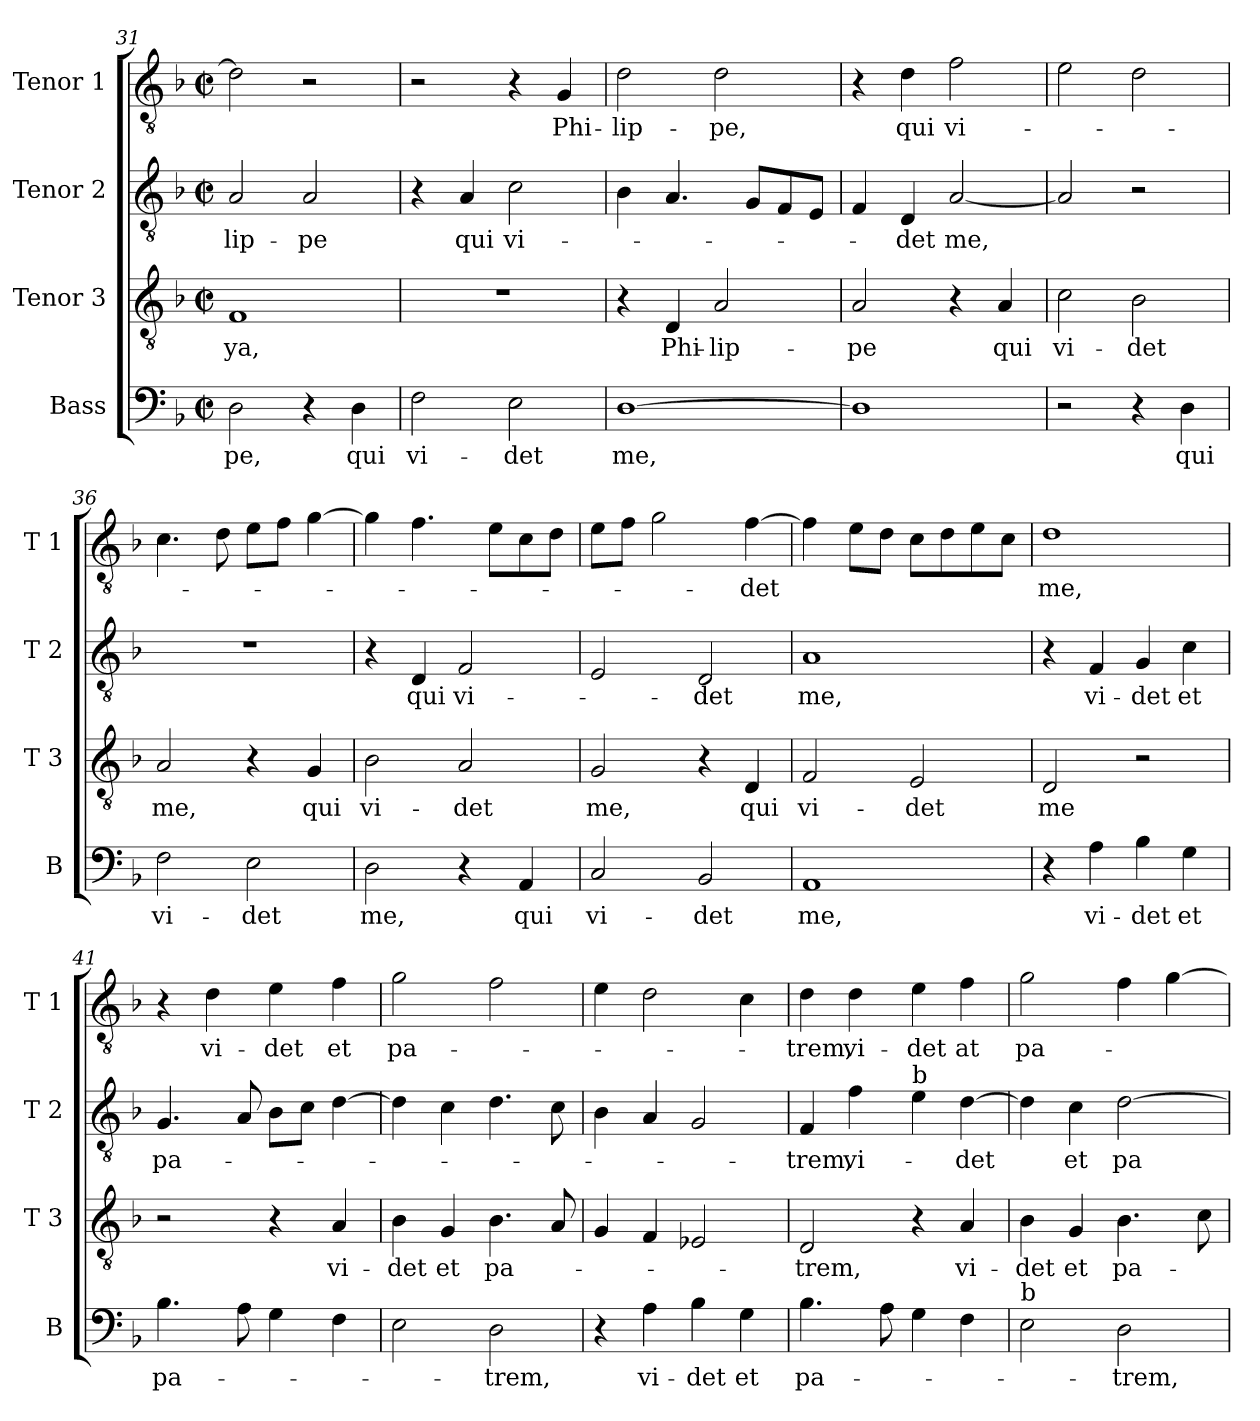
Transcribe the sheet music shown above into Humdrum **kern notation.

**kern	**text	**kern	**text	**kern	**text	**kern	**text
*part4	*part4	*part3	*part3	*part2	*part2	*part1	*part1
*staff4	*staff4	*staff3	*staff3	*staff2	*staff2	*staff1	*staff1
*I"Bass	*	*I"Tenor 3	*	*I"Tenor 2	*	*I"Tenor 1	*
*I'B	*	*I'T 3	*	*I'T 2	*	*I'T 1	*
!!LO:LB:g=z
*clefF4	*	*clefGv2	*	*clefGv2	*	*clefGv2	*
*k[b-]	*	*k[b-]	*	*k[b-]	*	*k[b-]	*
*F:	*	*F:	*	*F:	*	*F:	*
*M2/2	*	*M2/2	*	*M2/2	*	*M2/2	*
*met(c|)	*	*met(c|)	*	*met(c|)	*	*met(c|)	*
=31	=31	=31	=31	=31	=31	=31	=31
!	!LO:LY:b	!	!LO:LY:b	!	!LO:LY:b	!	!
2D\	-pe,	1F	-ya,	2A/	-lip-	2d\]	.
!	!	!	!	!	!LO:LY:b	!	!
4r	.	.	.	2A/	-pe	2r	.
!	!LO:LY:b	!	!	!	!	!	!
4D\	qui	.	.	.	.	.	.
=32	=32	=32	=32	=32	=32	=32	=32
!	!LO:LY:b	!	!	!	!	!	!
2F\	vi-	1r	.	4r	.	2r	.
!	!	!	!	!	!LO:LY:b	!	!
.	.	.	.	4A/	qui	.	.
!	!LO:LY:b	!	!	!	!LO:LY:b	!	!
2E\	-det	.	.	2c\	vi-	4r	.
!	!	!	!	!	!	!	!LO:LY:b
.	.	.	.	.	.	4G/	Phi-
=33	=33	=33	=33	=33	=33	=33	=33
!	!LO:LY:b	!	!	!	!	!	!LO:LY:b
[1D	me,	4r	.	4B-\	.	2d\	-lip-
!	!	!	!LO:LY:b	!	!	!	!
.	.	4D/	Phi-	4.A/	.	.	.
!	!	!	!LO:LY:b	!	!	!	!LO:LY:b
.	.	2A/	-lip-	.	.	2d\	-pe,
.	.	.	.	8G/L	.	.	.
.	.	.	.	8F/	.	.	.
.	.	.	.	8E/J	.	.	.
=34	=34	=34	=34	=34	=34	=34	=34
!	!	!	!LO:LY:b	!	!	!	!
1D]	.	2A/	-pe	4F/	.	4r	.
!	!	!	!	!	!LO:LY:b	!	!LO:LY:b
.	.	.	.	4D/	-det	4d\	qui
!	!	!	!	!	!LO:LY:b	!	!LO:LY:b
.	.	4r	.	[2A/	me,	2f\	vi-
!	!	!	!LO:LY:b	!	!	!	!
.	.	4A/	qui	.	.	.	.
=35	=35	=35	=35	=35	=35	=35	=35
!	!	!	!LO:LY:b	!	!	!	!
2r	.	2c\	vi-	2A/]	.	2e\	.
!	!	!	!LO:LY:b	!	!	!	!
4r	.	2B-\	-det	2r	.	2d\	.
!	!LO:LY:b	!	!	!	!	!	!
4D\	qui	.	.	.	.	.	.
=36	=36	=36	=36	=36	=36	=36	=36
!	!LO:LY:b	!	!LO:LY:b	!	!	!	!
2F\	vi-	2A/	me,	1r	.	4.c\	.
.	.	.	.	.	.	8d\	.
!	!LO:LY:b	!	!	!	!	!	!
2E\	-det	4r	.	.	.	8e\L	.
.	.	.	.	.	.	8f\J	.
!	!	!	!LO:LY:b	!	!	!	!
.	.	4G/	qui	.	.	[4g\	.
!!LO:LB:g=z
=37	=37	=37	=37	=37	=37	=37	=37
!	!LO:LY:b	!	!LO:LY:b	!	!	!	!
2D\	me,	2B-\	vi-	4r	.	4g\]	.
!	!	!	!	!	!LO:LY:b	!	!
.	.	.	.	4D/	qui	4.f\	.
!	!	!	!LO:LY:b	!	!LO:LY:b	!	!
4r	.	2A/	-det	2F/	vi-	.	.
.	.	.	.	.	.	8e\L	.
!	!LO:LY:b	!	!	!	!	!	!
4AA/	qui	.	.	.	.	8c\	.
.	.	.	.	.	.	8d\J	.
=38	=38	=38	=38	=38	=38	=38	=38
!	!LO:LY:b	!	!LO:LY:b	!	!	!	!
2C/	vi-	2G/	me,	2E/	.	8e\L	.
.	.	.	.	.	.	8f\J	.
.	.	.	.	.	.	2g\	.
!	!LO:LY:b	!	!	!	!LO:LY:b	!	!
2BB-/	-det	4r	.	2D/	-det	.	.
!	!	!	!LO:LY:b	!	!	!	!LO:LY:b
.	.	4D/	qui	.	.	[4f\	-det
=39	=39	=39	=39	=39	=39	=39	=39
!	!LO:LY:b	!	!LO:LY:b	!	!LO:LY:b	!	!
1AA	me,	2F/	vi-	1A	me,	4f\]	.
.	.	.	.	.	.	8e\L	.
.	.	.	.	.	.	8d\J	.
!	!	!	!LO:LY:b	!	!	!	!
.	.	2E/	-det	.	.	8c\L	.
.	.	.	.	.	.	8d\	.
.	.	.	.	.	.	8e\	.
.	.	.	.	.	.	8c\J	.
=40	=40	=40	=40	=40	=40	=40	=40
!	!	!	!LO:LY:b	!	!	!	!LO:LY:b
4r	.	2D/	me	4r	.	1d	me,
!	!LO:LY:b	!	!	!	!LO:LY:b	!	!
4A\	vi-	.	.	4F/	vi-	.	.
!	!LO:LY:b	!	!	!	!LO:LY:b	!	!
4B-\	-det	2r	.	4G/	-det	.	.
!	!LO:LY:b	!	!	!	!LO:LY:b	!	!
4G\	et	.	.	4c\	et	.	.
=41	=41	=41	=41	=41	=41	=41	=41
!	!LO:LY:b	!	!	!	!LO:LY:b	!	!
4.B-\	pa-	2r	.	4.G/	pa-	4r	.
!	!	!	!	!	!	!	!LO:LY:b
.	.	.	.	.	.	4d\	vi-
8A\	.	.	.	8A/	.	.	.
!	!	!	!	!	!	!	!LO:LY:b
4G\	.	4r	.	8B-\L	.	4e\	-det
.	.	.	.	8c\J	.	.	.
!	!	!	!LO:LY:b	!	!	!	!LO:LY:b
4F\	.	4A/	vi-	[4d\	.	4f\	et
=42	=42	=42	=42	=42	=42	=42	=42
!	!	!	!LO:LY:b	!	!	!	!LO:LY:b
2E\	.	4B-\	-det	4d\]	.	2g\	pa-
!	!	!	!LO:LY:b	!	!	!	!
.	.	4G/	et	4c\	.	.	.
!	!LO:LY:b	!	!LO:LY:b	!	!	!	!
2D\	-trem,	4.B-\	pa-	4.d\	.	2f\	.
.	.	8A/	.	8c\	.	.	.
!!LO:PB:g=z
=43	=43	=43	=43	=43	=43	=43	=43
4r	.	4G/	.	4B-\	.	4e\	.
!	!LO:LY:b	!	!	!	!	!	!
4A\	vi-	4F/	.	4A/	.	2d\	.
!	!LO:LY:b	!	!	!	!	!	!
4B-\	-det	2E-X/	.	2G/	.	.	.
!	!LO:LY:b	!	!	!	!	!	!
4G\	et	.	.	.	.	4c\	.
=44	=44	=44	=44	=44	=44	=44	=44
!	!LO:LY:b	!	!LO:LY:b	!	!LO:LY:b	!	!LO:LY:b
4.B-\	pa-	2D/	-trem,	4F/	-trem,	4d\	-trem,
!	!	!	!	!	!LO:LY:b	!	!LO:LY:b
.	.	.	.	4f\	vi-	4d\	vi-
8A\	.	.	.	.	.	.	.
!	!	!	!	!LO:TX:a:t=b	!	!	!
!	!	!	!	!	!	!	!LO:LY:b
4G\	.	4r	.	4e\	.	4e\	-det
!	!	!	!LO:LY:b	!	!LO:LY:b	!	!LO:LY:b
4F\	.	4A/	vi-	[4d\	-det	4f\	at
=45	=45	=45	=45	=45	=45	=45	=45
!LO:TX:a:t=b	!	!	!	!	!	!	!
!	!	!	!LO:LY:b	!	!	!	!LO:LY:b
2E\	.	4B-\	-det	4d\]	.	2g\	pa-
!	!	!	!LO:LY:b	!	!LO:LY:b	!	!
.	.	4G/	et	4c\	et	.	.
!	!LO:LY:b	!	!LO:LY:b	!	!LO:LY:b	!	!
2D\	-trem,	4.B-\	pa-	[2d\	pa-	4f\	.
.	.	.	.	.	.	[4g\	.
.	.	8c\	.	.	.	.	.
=	=	=	=	=	=	=	=
*-	*-	*-	*-	*-	*-	*-	*-
